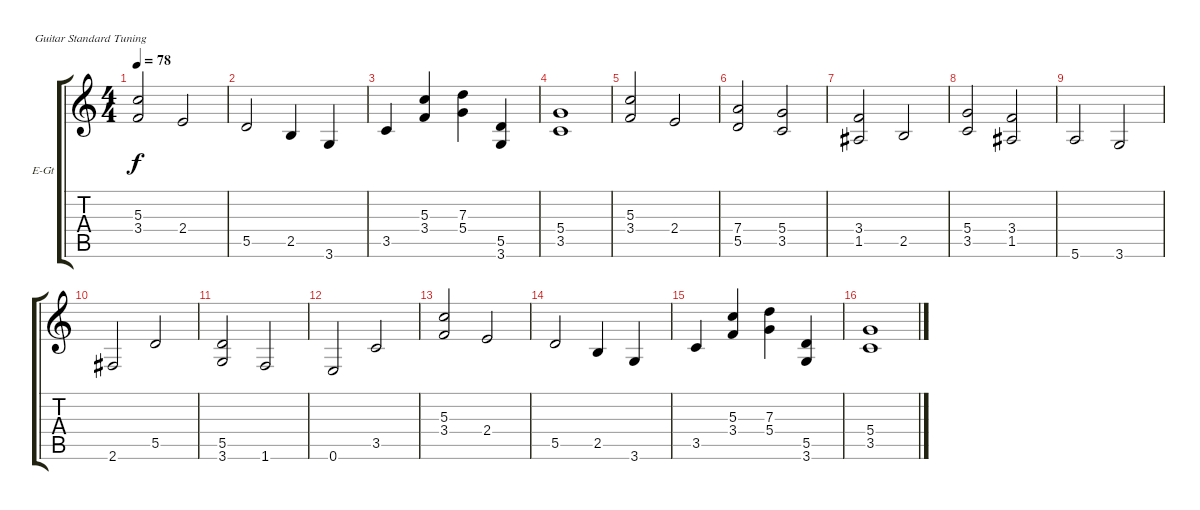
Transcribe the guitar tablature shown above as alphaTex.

\bracketExtendMode groupsimilarinstruments
\firstSystemTrackNameOrientation horizontal
\otherSystemsTrackNameOrientation horizontal
\track ("Acompañamiento" "E-Gt") {instrument distortionguitar}
\staff {score tabs}
\tuning (E4 B3 G3 D3 A2 E2)
\ts (4 4)
\tempo 78
\clef g2
\ks c
(5.3 3.4).2{dy f} 2.4.2 |
5.5.2 2.5.4 3.6.4 |
3.5.4 (5.3 3.4).4 (7.3 5.4).4 (5.5 3.6).4 |
(5.4 3.5).1 |
(5.3 3.4).2 2.4.2 |
(7.4 5.5).2 (5.4 3.5).2 |
(3.4 1.5).2 2.5.2 |
(5.4 3.5).2 (3.4 1.5).2 |
5.6.2 3.6.2 |
2.6.2 5.5.2 |
(5.5 3.6).2 1.6.2 |
0.6.2 3.5.2 |
(5.3 3.4).2 2.4.2 |
5.5.2 2.5.4 3.6.4 |
3.5.4 (5.3 3.4).4 (7.3 5.4).4 (5.5 3.6).4 |
(5.4 3.5).1
